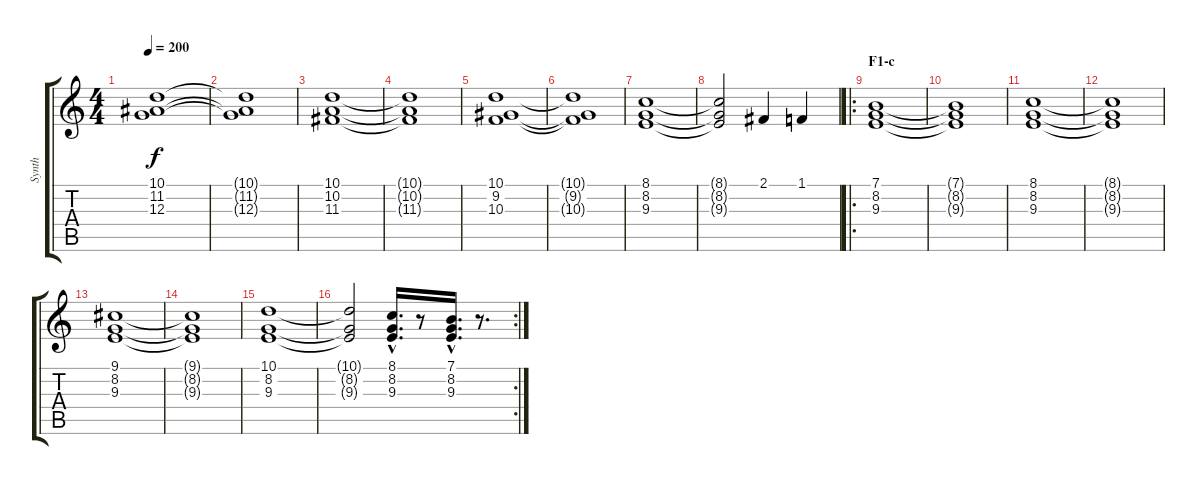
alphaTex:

\track ("Synth" "Synth") {instrument rockorgan}
\staff {score tabs}
\tuning (E4 B3 G3 D3 A2 E2) {hide}
\ts (4 4)
\tempo 200
\clef g2
\ks c
(10.1 11.2 12.3).1{dy f} |
(10.1{t} 11.2{t} 12.3{t}).1 |
(10.1 10.2 11.3).1 |
(10.1{t} 10.2{t} 11.3{t}).1 |
(10.1 9.2 10.3).1 |
(10.1{t} 9.2{t} 10.3{t}).1 |
(8.1 8.2 9.3).1 |
(8.1{t} 8.2{t} 9.3{t}).2 2.1.4 1.1.4 |
\ro
\section ("" "F1-c")
(7.1 8.2 9.3).1 |
(7.1{t} 8.2{t} 9.3{t}).1 |
(8.1 8.2 9.3).1 |
(8.1{t} 8.2{t} 9.3{t}).1 |
(9.1 8.2 9.3).1 |
(9.1{t} 8.2{t} 9.3{t}).1 |
(10.1 8.2 9.3).1 |
\rc 2
(10.1{t} 8.2{t} 9.3{t}).2 (8.1{hac} 8.2{hac} 9.3{hac}).16{d} r.8 (7.1{hac} 8.2{hac} 9.3{hac}).16{d} r.8{d}
